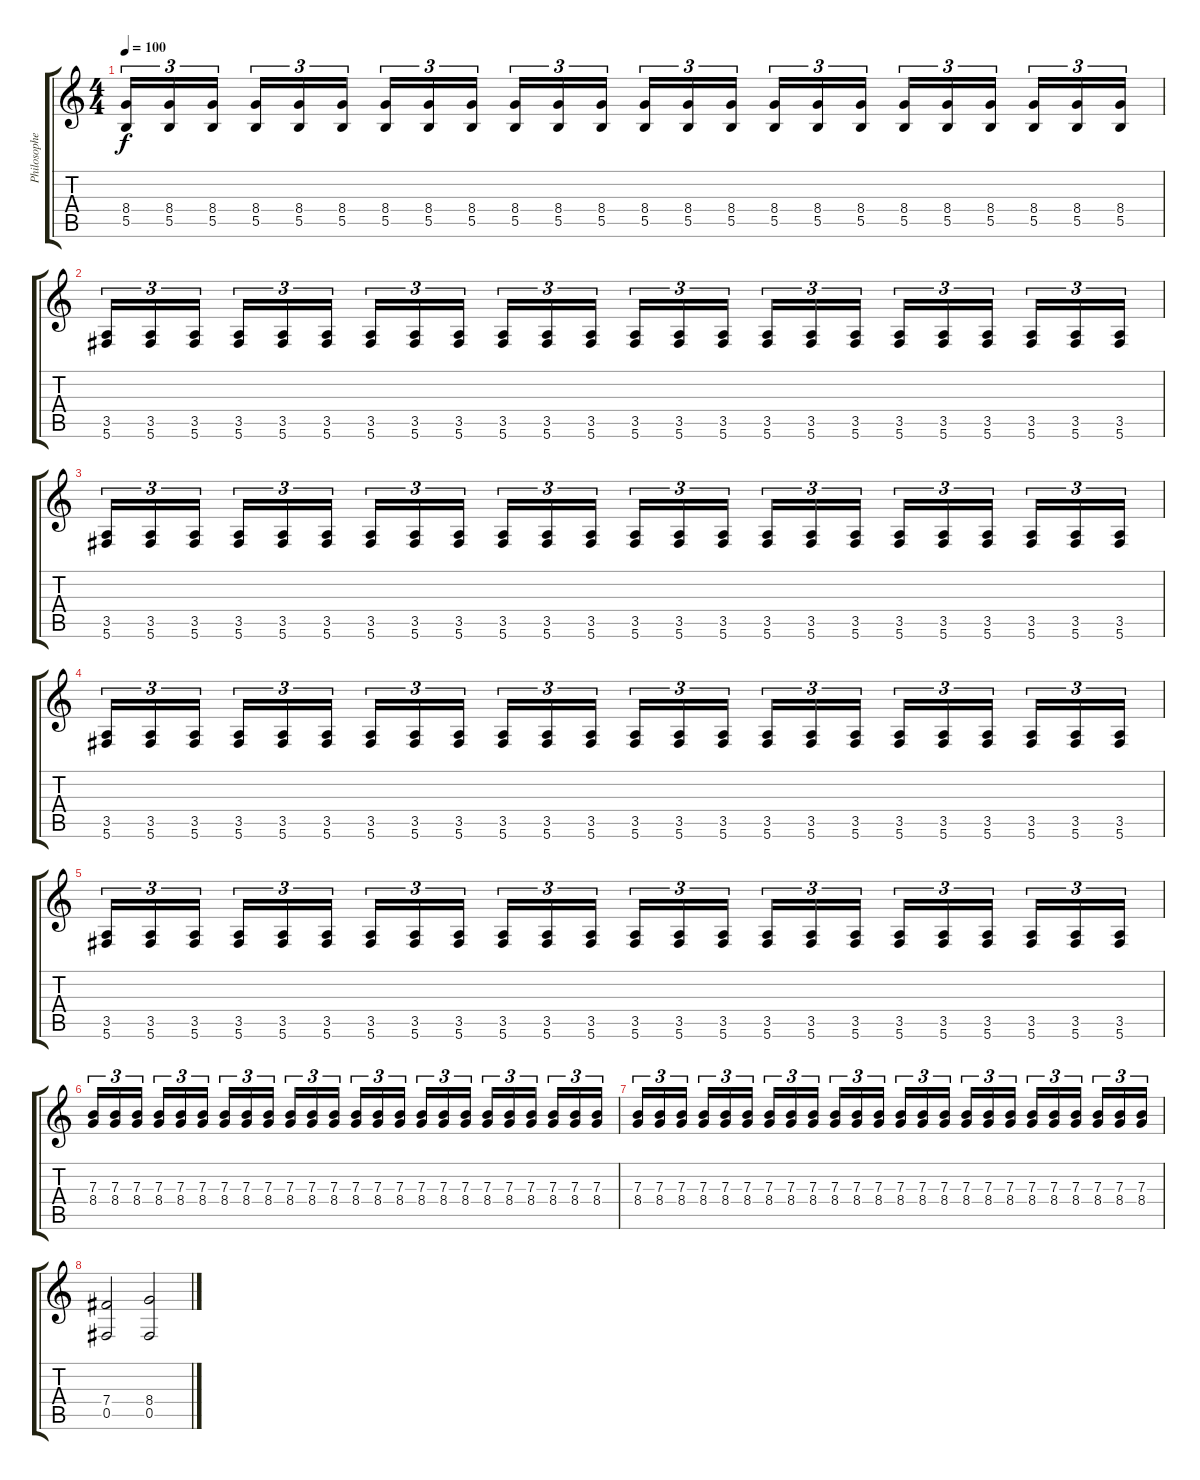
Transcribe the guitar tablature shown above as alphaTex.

\track ("Philosopher" "Philosophe") {instrument distortionguitar}
\staff {score tabs}
\tuning (Db4 Ab3 E3 B2 Gb2 Db2) {hide}
\ts (4 4)
\tempo 100
\clef g2
\ks c
(8.4 5.5).16{tu (3 2) dy f} (8.4 5.5).16{tu (3 2)} (8.4 5.5).16{tu (3 2) beam splitsecondary} (8.4 5.5).16{tu (3 2)} (8.4 5.5).16{tu (3 2)} (8.4 5.5).16{tu (3 2)} (8.4 5.5).16{tu (3 2)} (8.4 5.5).16{tu (3 2)} (8.4 5.5).16{tu (3 2) beam splitsecondary} (8.4 5.5).16{tu (3 2)} (8.4 5.5).16{tu (3 2)} (8.4 5.5).16{tu (3 2)} (8.4 5.5).16{tu (3 2)} (8.4 5.5).16{tu (3 2)} (8.4 5.5).16{tu (3 2) beam splitsecondary} (8.4 5.5).16{tu (3 2)} (8.4 5.5).16{tu (3 2)} (8.4 5.5).16{tu (3 2)} (8.4 5.5).16{tu (3 2)} (8.4 5.5).16{tu (3 2)} (8.4 5.5).16{tu (3 2) beam splitsecondary} (8.4 5.5).16{tu (3 2)} (8.4 5.5).16{tu (3 2)} (8.4 5.5).16{tu (3 2)} |
(3.5 5.6).16{tu (3 2)} (3.5 5.6).16{tu (3 2)} (3.5 5.6).16{tu (3 2) beam splitsecondary} (3.5 5.6).16{tu (3 2)} (3.5 5.6).16{tu (3 2)} (3.5 5.6).16{tu (3 2)} (3.5 5.6).16{tu (3 2)} (3.5 5.6).16{tu (3 2)} (3.5 5.6).16{tu (3 2) beam splitsecondary} (3.5 5.6).16{tu (3 2)} (3.5 5.6).16{tu (3 2)} (3.5 5.6).16{tu (3 2)} (3.5 5.6).16{tu (3 2)} (3.5 5.6).16{tu (3 2)} (3.5 5.6).16{tu (3 2) beam splitsecondary} (3.5 5.6).16{tu (3 2)} (3.5 5.6).16{tu (3 2)} (3.5 5.6).16{tu (3 2)} (3.5 5.6).16{tu (3 2)} (3.5 5.6).16{tu (3 2)} (3.5 5.6).16{tu (3 2) beam splitsecondary} (3.5 5.6).16{tu (3 2)} (3.5 5.6).16{tu (3 2)} (3.5 5.6).16{tu (3 2)} |
(3.5 5.6).16{tu (3 2)} (3.5 5.6).16{tu (3 2)} (3.5 5.6).16{tu (3 2) beam splitsecondary} (3.5 5.6).16{tu (3 2)} (3.5 5.6).16{tu (3 2)} (3.5 5.6).16{tu (3 2)} (3.5 5.6).16{tu (3 2)} (3.5 5.6).16{tu (3 2)} (3.5 5.6).16{tu (3 2) beam splitsecondary} (3.5 5.6).16{tu (3 2)} (3.5 5.6).16{tu (3 2)} (3.5 5.6).16{tu (3 2)} (3.5 5.6).16{tu (3 2)} (3.5 5.6).16{tu (3 2)} (3.5 5.6).16{tu (3 2) beam splitsecondary} (3.5 5.6).16{tu (3 2)} (3.5 5.6).16{tu (3 2)} (3.5 5.6).16{tu (3 2)} (3.5 5.6).16{tu (3 2)} (3.5 5.6).16{tu (3 2)} (3.5 5.6).16{tu (3 2) beam splitsecondary} (3.5 5.6).16{tu (3 2)} (3.5 5.6).16{tu (3 2)} (3.5 5.6).16{tu (3 2)} |
(3.5 5.6).16{tu (3 2)} (3.5 5.6).16{tu (3 2)} (3.5 5.6).16{tu (3 2) beam splitsecondary} (3.5 5.6).16{tu (3 2)} (3.5 5.6).16{tu (3 2)} (3.5 5.6).16{tu (3 2)} (3.5 5.6).16{tu (3 2)} (3.5 5.6).16{tu (3 2)} (3.5 5.6).16{tu (3 2) beam splitsecondary} (3.5 5.6).16{tu (3 2)} (3.5 5.6).16{tu (3 2)} (3.5 5.6).16{tu (3 2)} (3.5 5.6).16{tu (3 2)} (3.5 5.6).16{tu (3 2)} (3.5 5.6).16{tu (3 2) beam splitsecondary} (3.5 5.6).16{tu (3 2)} (3.5 5.6).16{tu (3 2)} (3.5 5.6).16{tu (3 2)} (3.5 5.6).16{tu (3 2)} (3.5 5.6).16{tu (3 2)} (3.5 5.6).16{tu (3 2) beam splitsecondary} (3.5 5.6).16{tu (3 2)} (3.5 5.6).16{tu (3 2)} (3.5 5.6).16{tu (3 2)} |
(3.5 5.6).16{tu (3 2)} (3.5 5.6).16{tu (3 2)} (3.5 5.6).16{tu (3 2) beam splitsecondary} (3.5 5.6).16{tu (3 2)} (3.5 5.6).16{tu (3 2)} (3.5 5.6).16{tu (3 2)} (3.5 5.6).16{tu (3 2)} (3.5 5.6).16{tu (3 2)} (3.5 5.6).16{tu (3 2) beam splitsecondary} (3.5 5.6).16{tu (3 2)} (3.5 5.6).16{tu (3 2)} (3.5 5.6).16{tu (3 2)} (3.5 5.6).16{tu (3 2)} (3.5 5.6).16{tu (3 2)} (3.5 5.6).16{tu (3 2) beam splitsecondary} (3.5 5.6).16{tu (3 2)} (3.5 5.6).16{tu (3 2)} (3.5 5.6).16{tu (3 2)} (3.5 5.6).16{tu (3 2)} (3.5 5.6).16{tu (3 2)} (3.5 5.6).16{tu (3 2) beam splitsecondary} (3.5 5.6).16{tu (3 2)} (3.5 5.6).16{tu (3 2)} (3.5 5.6).16{tu (3 2)} |
(7.3 8.4).16{tu (3 2)} (7.3 8.4).16{tu (3 2)} (7.3 8.4).16{tu (3 2) beam splitsecondary} (7.3 8.4).16{tu (3 2)} (7.3 8.4).16{tu (3 2)} (7.3 8.4).16{tu (3 2)} (7.3 8.4).16{tu (3 2)} (7.3 8.4).16{tu (3 2)} (7.3 8.4).16{tu (3 2) beam splitsecondary} (7.3 8.4).16{tu (3 2)} (7.3 8.4).16{tu (3 2)} (7.3 8.4).16{tu (3 2)} (7.3 8.4).16{tu (3 2)} (7.3 8.4).16{tu (3 2)} (7.3 8.4).16{tu (3 2) beam splitsecondary} (7.3 8.4).16{tu (3 2)} (7.3 8.4).16{tu (3 2)} (7.3 8.4).16{tu (3 2)} (7.3 8.4).16{tu (3 2)} (7.3 8.4).16{tu (3 2)} (7.3 8.4).16{tu (3 2) beam splitsecondary} (7.3 8.4).16{tu (3 2)} (7.3 8.4).16{tu (3 2)} (7.3 8.4).16{tu (3 2)} |
(7.3 8.4).16{tu (3 2)} (7.3 8.4).16{tu (3 2)} (7.3 8.4).16{tu (3 2) beam splitsecondary} (7.3 8.4).16{tu (3 2)} (7.3 8.4).16{tu (3 2)} (7.3 8.4).16{tu (3 2)} (7.3 8.4).16{tu (3 2)} (7.3 8.4).16{tu (3 2)} (7.3 8.4).16{tu (3 2) beam splitsecondary} (7.3 8.4).16{tu (3 2)} (7.3 8.4).16{tu (3 2)} (7.3 8.4).16{tu (3 2)} (7.3 8.4).16{tu (3 2)} (7.3 8.4).16{tu (3 2)} (7.3 8.4).16{tu (3 2) beam splitsecondary} (7.3 8.4).16{tu (3 2)} (7.3 8.4).16{tu (3 2)} (7.3 8.4).16{tu (3 2)} (7.3 8.4).16{tu (3 2)} (7.3 8.4).16{tu (3 2)} (7.3 8.4).16{tu (3 2) beam splitsecondary} (7.3 8.4).16{tu (3 2)} (7.3 8.4).16{tu (3 2)} (7.3 8.4).16{tu (3 2)} |
(7.4 0.5).2 (8.4 0.5).2
